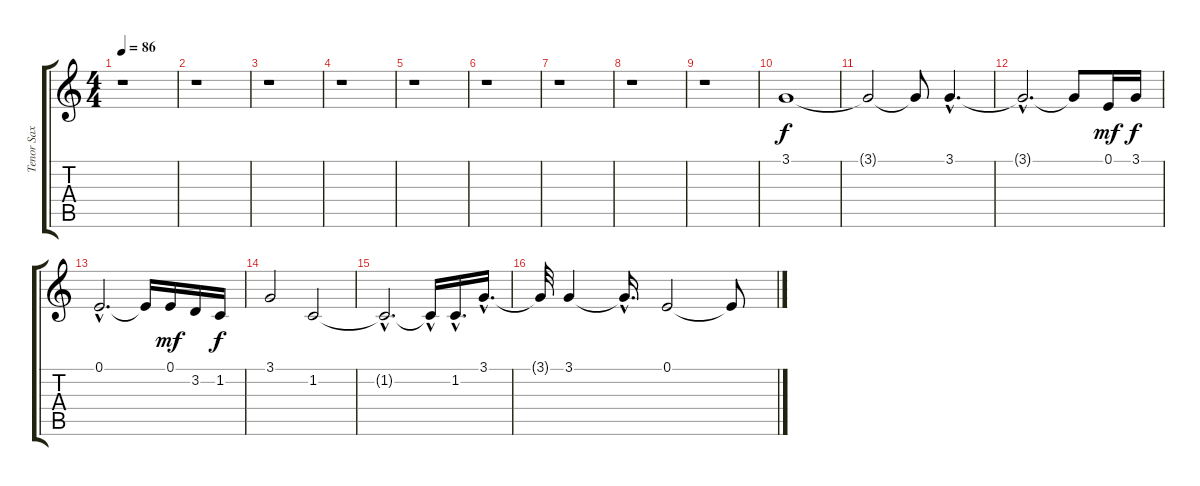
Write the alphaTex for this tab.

\track ("Tenor Sax" "Tenor Sax") {instrument tenorsax}
\staff {score tabs}
\tuning (E4 B3 G3 D3 A2 E2) {hide}
\ts (4 4)
\tempo 86
\clef g2
\ks c
r.1{dy f} |
r.1 |
r.1 |
r.1 |
r.1 |
r.1 |
r.1 |
r.1 |
r.1 |
3.1.1 |
3.1{t}.2 3.1{t}.8 3.1{hac}.4{d} |
3.1{hac t}.2{d} 3.1{t}.8 0.1.16{dy mf} 3.1.16{dy f} |
0.1{hac}.2{d} 0.1{t}.16 0.1.16{dy mf} 3.2.16 1.2.16{dy f} |
3.1.2 1.2.2 |
1.2{hac t}.2{d} 1.2{hac t}.16 1.2{hac}.16{d} 3.1{hac}.16{d} |
3.1{t}.32 3.1.4 3.1{hac t}.16{d} 0.1.2 0.1{t}.8
